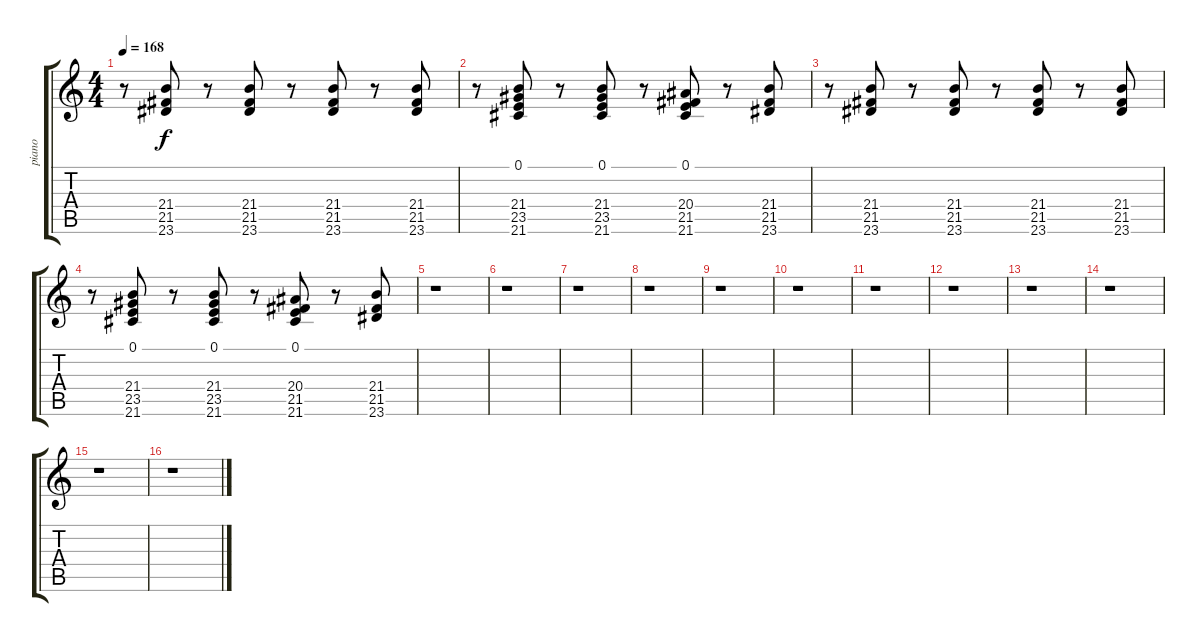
\track ("piano" "piano") {instrument acousticgrandpiano}
\staff {score tabs}
\tuning (E4 B3 G3 D3 A2 E2) {hide}
\ts (4 4)
\tempo 168
\clef g2
\ks c
r.8{dy f} (21.4 21.5 23.6).8 r.8 (21.4 21.5 23.6).8 r.8 (21.4 21.5 23.6).8 r.8 (21.4 21.5 23.6).8 |
r.8 (0.1 21.4 23.5 21.6).8 r.8 (0.1 21.4 23.5 21.6).8 r.8 (0.1 20.4 21.5 21.6).8 r.8 (21.4 21.5 23.6).8 |
r.8 (21.4 21.5 23.6).8 r.8 (21.4 21.5 23.6).8 r.8 (21.4 21.5 23.6).8 r.8 (21.4 21.5 23.6).8 |
r.8 (0.1 21.4 23.5 21.6).8 r.8 (0.1 21.4 23.5 21.6).8 r.8 (0.1 20.4 21.5 21.6).8 r.8 (21.4 21.5 23.6).8 |
r.1 |
r.1 |
r.1 |
r.1 |
r.1 |
r.1 |
r.1 |
r.1 |
r.1 |
r.1 |
r.1 |
r.1
